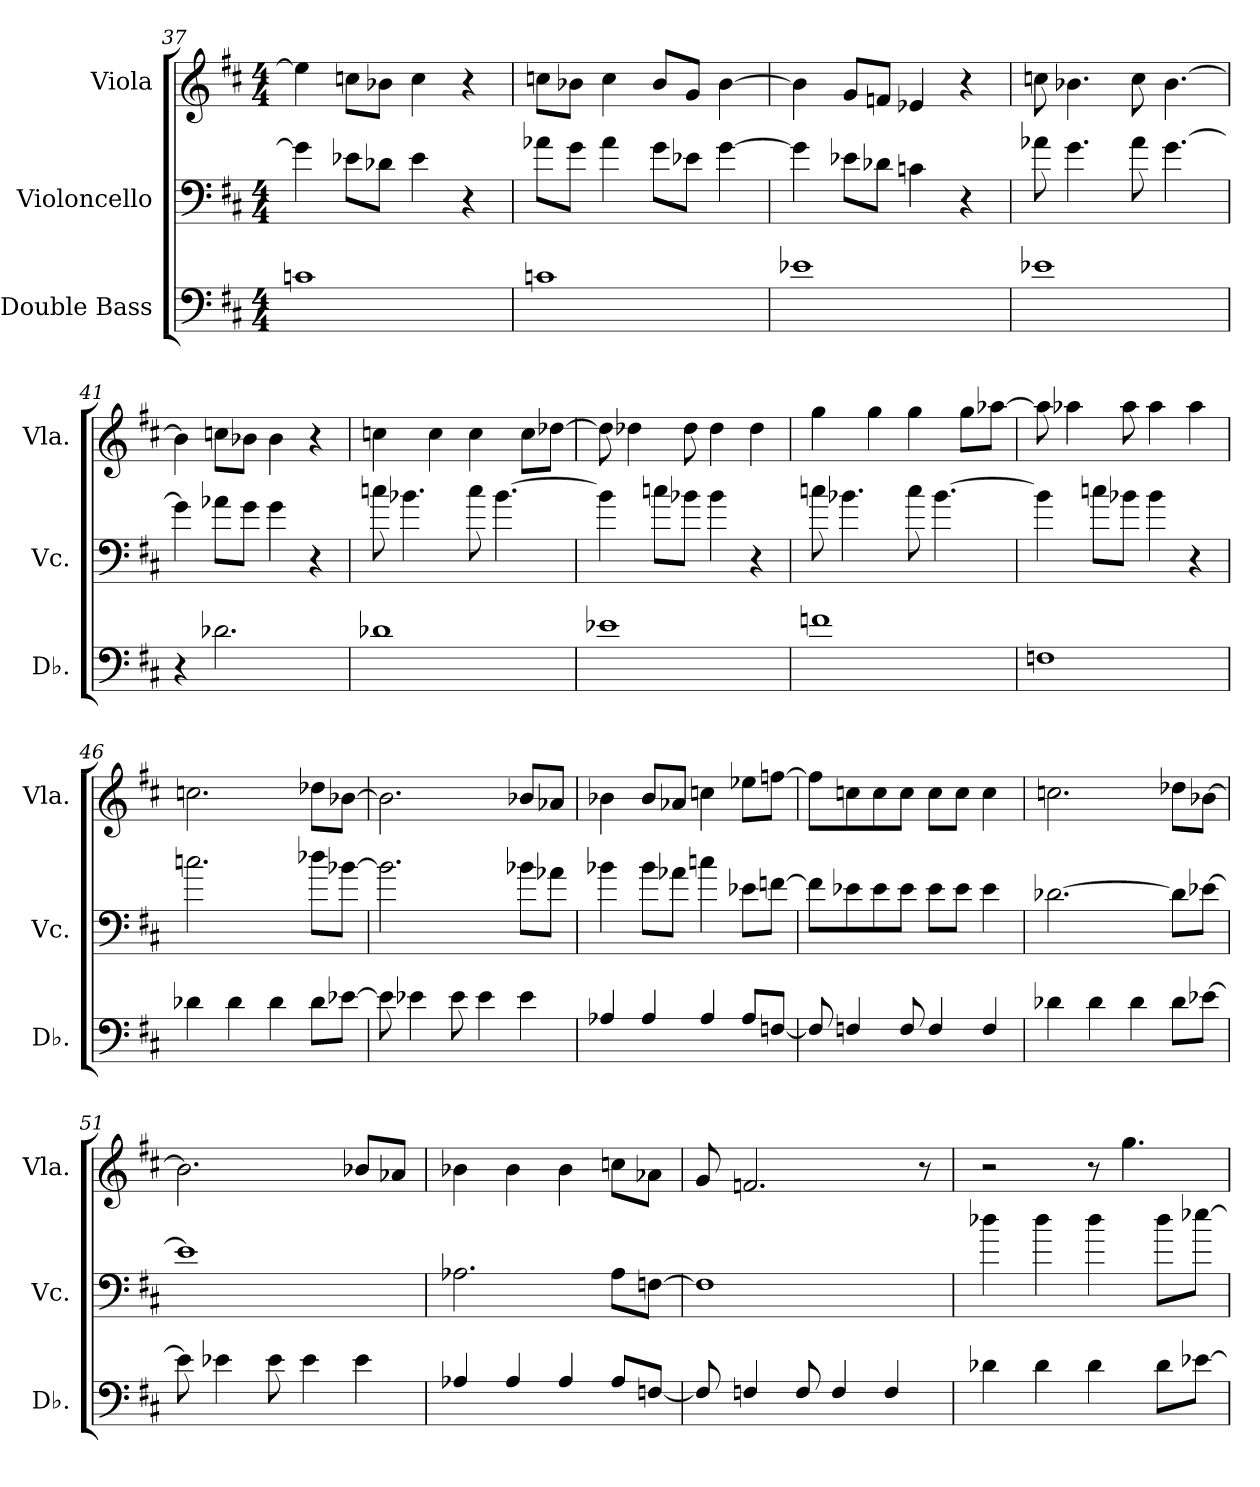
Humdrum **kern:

**kern	**kern	**kern
*part3	*part2	*part1
*staff3	*staff2	*staff1
*I"Double Bass	*I"Violoncello	*I"Viola
*I'Db.	*I'Vc.	*I'Vla.
*clefF4	*clefF4	*clefG2
*ITrd7c12	*	*
*k[f#c#]	*k[f#c#]	*k[f#c#]
*M4/4	*M4/4	*M4/4
=37	=37	=37
1Cn	4g\]	4ee-\]
.	8e-X\L	8ccn\L
.	8d-X\J	8b-X\J
.	4e-\	4cc\
.	4r	4r
=38	=38	=38
1Cn	8a-X\L	8ccn\L
.	8g\J	8b-X\J
.	4a-\	4cc\
.	8g\L	8b-/L
.	8e-X\J	8g/J
.	[4g\	[4b-\
!!LO:LB:g=z
=39	=39	=39
1E-X	4g\]	4b-\]
.	8e-X\L	8g/L
.	8d-X\J	8fn/J
.	4cn\	4e-X/
.	4r	4r
=40	=40	=40
1E-X	8a-X\	8ccn\
.	4.g\	4.b-X\
.	8a-\	8cc\
.	[4.g\	[4.b-\
=41	=41	=41
4r	4g\]	4b-\]
2.D-X\	8a-X\L	8ccn\L
.	8g\J	8b-X\J
.	4g\	4b-\
.	4r	4r
=42	=42	=42
1D-X	8ccn\	4ccn\
.	4.b-X\	.
.	.	4cc\
.	8cc\	4cc\
.	[4.b-\	.
.	.	8cc\L
.	.	[8dd-X\J
=43	=43	=43
1E-X	4b-\]	8dd-\]
.	.	4dd-X\
.	8ccn\L	.
.	8b-X\J	8dd-\
.	4b-\	4dd-\
.	4r	4dd-\
!!LO:PB:g=z
=44	=44	=44
1Fn	8ccn\	4gg\
.	4.b-X\	.
.	.	4gg\
.	8cc\	4gg\
.	[4.b-\	.
.	.	8gg\L
.	.	[8aa-X\J
=45	=45	=45
1FFn	4b-\]	8aa-\]
.	.	4aa-X\
.	8ccn\L	.
.	8b-X\J	8aa-\
.	4b-\	4aa-\
.	4r	4aa-\
=46	=46	=46
4D-X\	2.ccn\	2.ccn\
4D-\	.	.
4D-\	.	.
8D-\L	8dd-X\L	8dd-X\L
[8E-X\J	[8b-X\J	[8b-X\J
=47	=47	=47
8E-\]	2.b-\]	2.b-\]
4E-X\	.	.
8E-\	.	.
4E-\	.	.
4E-\	8b-X\L	8b-X/L
.	8a-X\J	8a-X/J
=48	=48	=48
4AA-X/	4b-X\	4b-X\
4AA-/	8b-\L	8b-/L
.	8a-X\J	8a-X/J
4AA-/	4ccn\	4ccn\
8AA-/L	8e-X\L	8ee-X\L
[8FFn/J	[8fn\J	[8ffn\J
!!LO:LB:g=z
=49	=49	=49
8FF/]	8f\L]	8ff\L]
4FFn/	8e-X\	8ccn\
.	8e-\	8cc\
8FF/	8e-\J	8cc\J
4FF/	8e-\L	8cc\L
.	8e-\J	8cc\J
4FF/	4e-\	4cc\
=50	=50	=50
4D-X\	[2.d-X\	2.ccn\
4D-\	.	.
4D-\	.	.
8D-\L	8d-\L]	8dd-X\L
[8E-X\J	[8e-X\J	[8b-X\J
=51	=51	=51
8E-\]	1e-]	2.b-\]
4E-X\	.	.
8E-\	.	.
4E-\	.	.
4E-\	.	8b-X/L
.	.	8a-X/J
=52	=52	=52
4AA-X/	2.A-X\	4b-X\
4AA-/	.	4b-\
4AA-/	.	4b-\
8AA-/L	8A-\L	8ccn\L
[8FFn/J	[8Fn\J	8a-X\J
=53	=53	=53
8FF/]	1F]	8g/
4FFn/	.	2.fn/
8FF/	.	.
4FF/	.	.
4FF/	.	.
.	.	8r
!!LO:LB:g=z
=54	=54	=54
4D-X\	4dd-X\	2r
4D-\	4dd-\	.
4D-\	4dd-\	8r
.	.	4.gg\
8D-\L	8dd-\L	.
[8E-X\J	[8ee-X\J	.
=	=	=
*-	*-	*-
